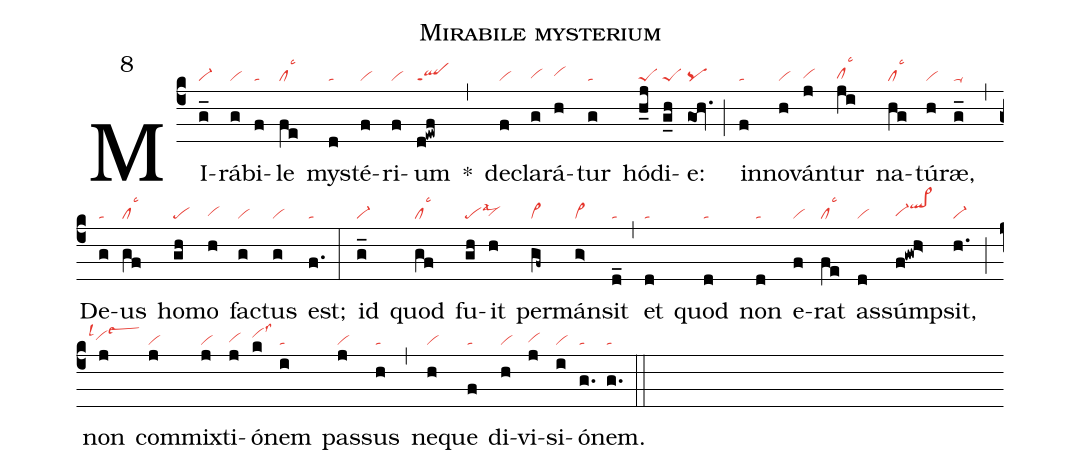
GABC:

name: Mirabile mysterium;
mode: 8;
nabc-lines: 1;
%%
(c4)
MI(g_|vi-)rá(g|vi)bi(f|ta)le(fe|cllsc3) mys(d|ta)té(f|vi)ri(f|vi)um(d!ewf|qlppt1) *(,)
de(f|vi)cla(g|vihg)rá(h|vihh)tur(g|ta) hó(h_j|peS)di(g_h|peS)e:(gOh.|pq) (;)
in(f|ta)no(h|vi)ván(j|vihg)tur(ji|clhglsc3) na(hg|cllsc3)tú(h|vi)ræ,(g_|ta-) (,)
De(g|ta)us(gf|cllsc3) ho(gh|pe)mo(h|vihg) fac(g|vi)tus(g|vi) est;(f.|ta) (:)
id(g_|vi-) quod(gf|cllsc3) fu(gh|pelsal3)it(h|vihg) per(gf~|vi>)mán(g>|vi>)sit(d_|ta) (,)
et(d|ta) quod(d|ta) non(d|ta) e(f|vi)rat(fe|cllsc3) as(d|vi)súmp(f!gw!h>|vi-hgql>hj)sit,(h.|vi-) (;)
non(j|```vihhlsl1lsew3) com(j|vi)mix(j|vi)ti(j|vihg)ó(k|vihilss3)nem(i|ta) pas(j|vi)sus(h|ta) (,)
ne(h|vi)que(f|ta) di(h|vi)vi(j|vihg)si(i|vi)ó(g.|ta)nem.(g.|ta) (::)
